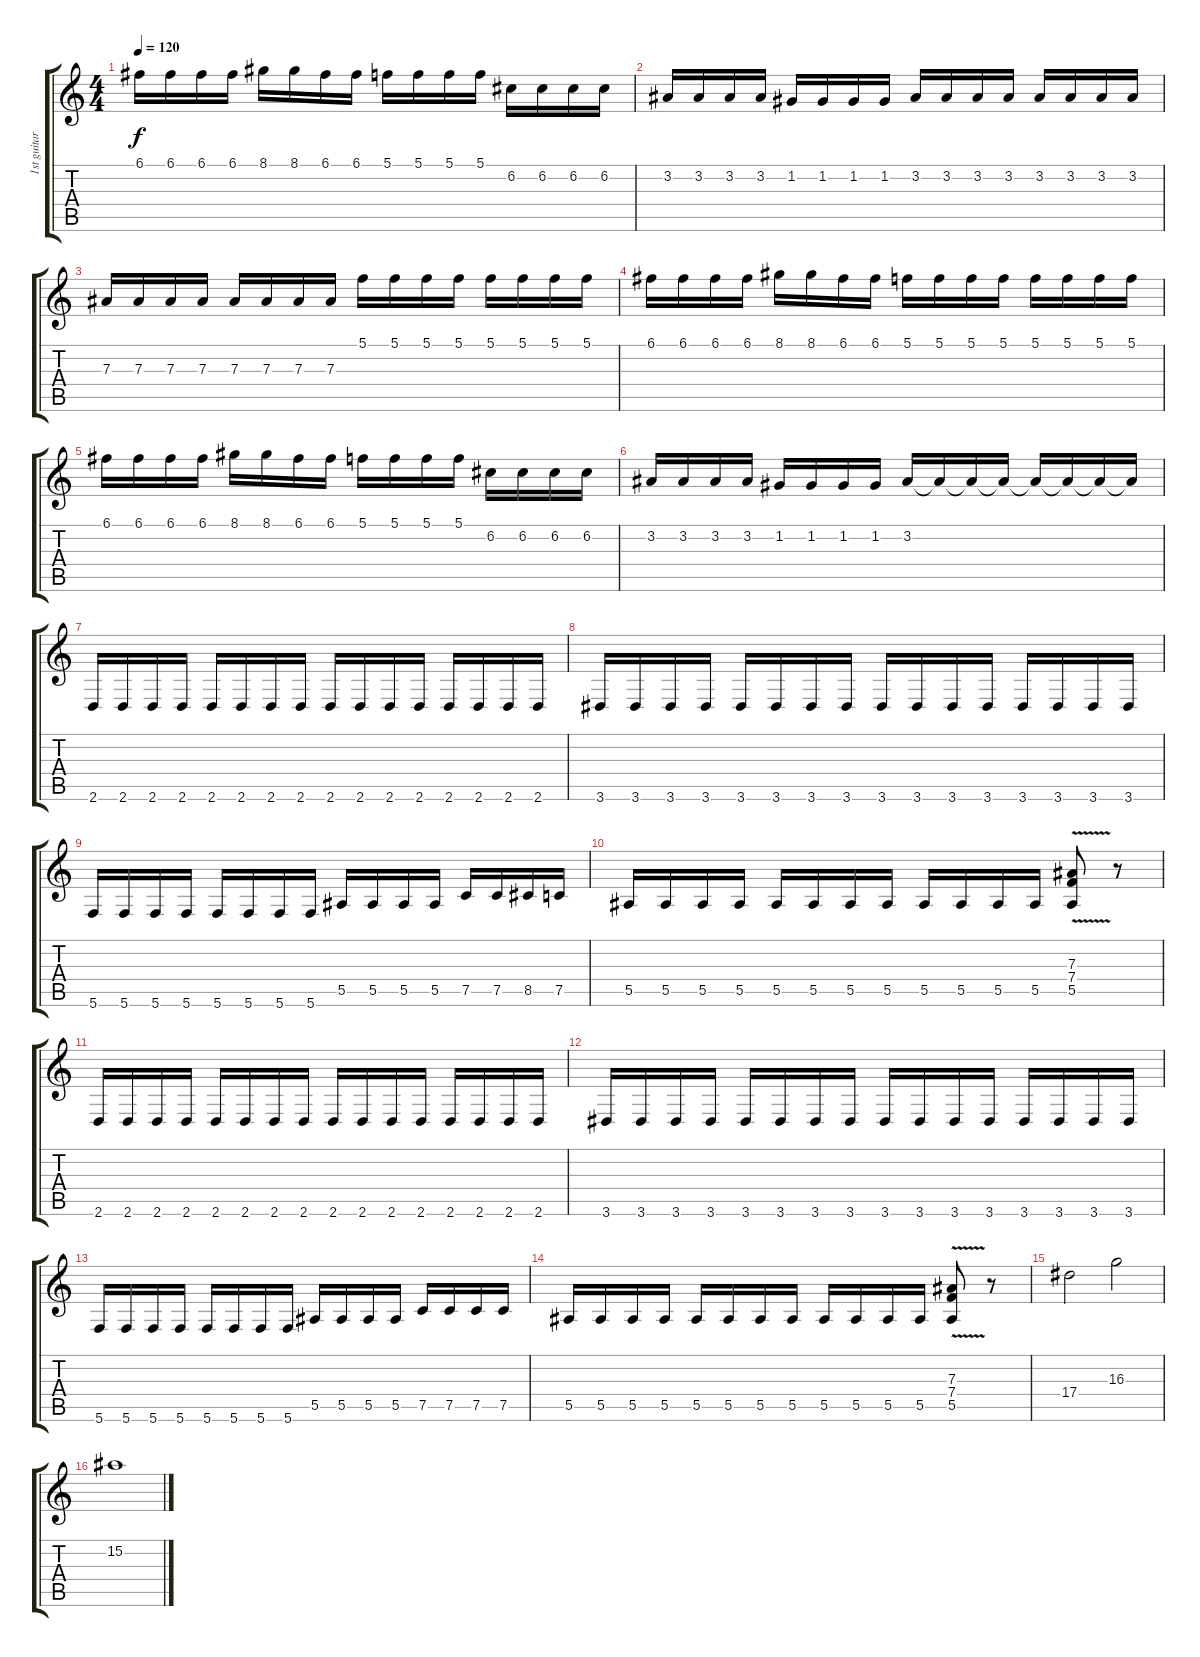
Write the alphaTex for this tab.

\track ("1st guitar" "1st guitar") {instrument distortionguitar}
\staff {score tabs}
\tuning (C4 G3 Eb3 Bb2 F2 C2) {hide}
\ts (4 4)
\tempo 120
\clef g2
\ks c
6.1.16{dy f} 6.1.16 6.1.16 6.1.16 8.1.16 8.1.16 6.1.16 6.1.16 5.1.16 5.1.16 5.1.16 5.1.16 6.2.16 6.2.16 6.2.16 6.2.16 |
3.2.16 3.2.16 3.2.16 3.2.16 1.2.16 1.2.16 1.2.16 1.2.16 3.2.16 3.2.16 3.2.16 3.2.16 3.2.16 3.2.16 3.2.16 3.2.16 |
7.3.16 7.3.16 7.3.16 7.3.16 7.3.16 7.3.16 7.3.16 7.3.16 5.1.16 5.1.16 5.1.16 5.1.16 5.1.16 5.1.16 5.1.16 5.1.16 |
6.1.16 6.1.16 6.1.16 6.1.16 8.1.16 8.1.16 6.1.16 6.1.16 5.1.16 5.1.16 5.1.16 5.1.16 5.1.16 5.1.16 5.1.16 5.1.16 |
6.1.16 6.1.16 6.1.16 6.1.16 8.1.16 8.1.16 6.1.16 6.1.16 5.1.16 5.1.16 5.1.16 5.1.16 6.2.16 6.2.16 6.2.16 6.2.16 |
3.2.16 3.2.16 3.2.16 3.2.16 1.2.16 1.2.16 1.2.16 1.2.16 3.2.16 3.2{t}.16 3.2{t}.16 3.2{t}.16 3.2{t}.16 3.2{t}.16 3.2{t}.16 3.2{t}.16 |
2.6.16 2.6.16 2.6.16 2.6.16 2.6.16 2.6.16 2.6.16 2.6.16 2.6.16 2.6.16 2.6.16 2.6.16 2.6.16 2.6.16 2.6.16 2.6.16 |
3.6.16 3.6.16 3.6.16 3.6.16 3.6.16 3.6.16 3.6.16 3.6.16 3.6.16 3.6.16 3.6.16 3.6.16 3.6.16 3.6.16 3.6.16 3.6.16 |
5.6.16 5.6.16 5.6.16 5.6.16 5.6.16 5.6.16 5.6.16 5.6.16 5.5.16 5.5.16 5.5.16 5.5.16 7.5.16 7.5.16 8.5.16 7.5.16 |
5.5.16 5.5.16 5.5.16 5.5.16 5.5.16 5.5.16 5.5.16 5.5.16 5.5.16 5.5.16 5.5.16 5.5.16 (7.3{v} 7.4{v} 5.5{v}).8 r.8 |
2.6.16 2.6.16 2.6.16 2.6.16 2.6.16 2.6.16 2.6.16 2.6.16 2.6.16 2.6.16 2.6.16 2.6.16 2.6.16 2.6.16 2.6.16 2.6.16 |
3.6.16 3.6.16 3.6.16 3.6.16 3.6.16 3.6.16 3.6.16 3.6.16 3.6.16 3.6.16 3.6.16 3.6.16 3.6.16 3.6.16 3.6.16 3.6.16 |
5.6.16 5.6.16 5.6.16 5.6.16 5.6.16 5.6.16 5.6.16 5.6.16 5.5.16 5.5.16 5.5.16 5.5.16 7.5.16 7.5.16 7.5.16 7.5.16 |
5.5.16 5.5.16 5.5.16 5.5.16 5.5.16 5.5.16 5.5.16 5.5.16 5.5.16 5.5.16 5.5.16 5.5.16 (7.3{v} 7.4{v} 5.5{v}).8 r.8 |
17.4.2 16.3.2 |
15.2.1
